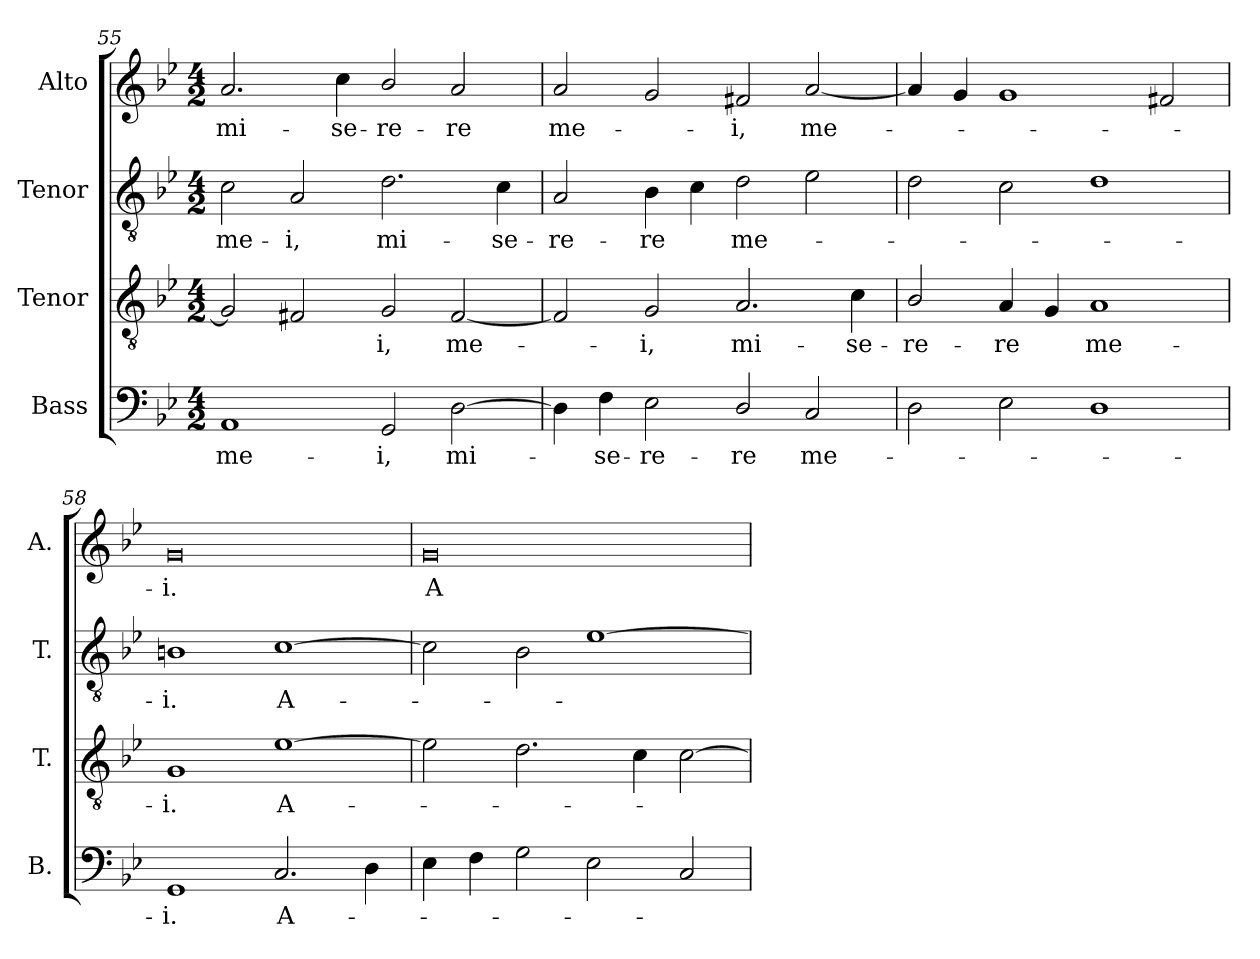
**kern	**text	**kern	**text	**kern	**text	**kern	**text
*part4	*part4	*part3	*part3	*part2	*part2	*part1	*part1
*staff4	*staff4	*staff3	*staff3	*staff2	*staff2	*staff1	*staff1
*I"Bass	*	*I"Tenor	*	*I"Tenor	*	*I"Alto	*
*I'B.	*	*I'T.	*	*I'T.	*	*I'A.	*
*clefF4	*	*clefGv2	*	*clefGv2	*	*clefG2	*
*	*	*ITrd7c12	*	*ITrd7c12	*	*	*
*k[b-e-]	*	*k[b-e-]	*	*k[b-e-]	*	*k[b-e-]	*
*B-:	*	*B-:	*	*B-:	*	*B-:	*
*M4/2	*	*M4/2	*	*M4/2	*	*M4/2	*
=55	=55	=55	=55	=55	=55	=55	=55
!	!LO:LY:b:color=#000000	!	!	!	!	!	!
!	!	!	!	!	!LO:LY:b:color=#000000	!	!
!	!	!	!	!	!	!	!LO:LY:b:color=#000000
1AAi	me-	2GGi/]	.	2Ci\	me-	2.ai/	mi-
!	!	!	!	!	!LO:LY:b:color=#000000	!	!
.	.	2FF#Xi/	.	2AAi/	-i,	.	.
!	!	!	!	!	!	!	!LO:LY:b:color=#000000
.	.	.	.	.	.	4cci\	-se-
!	!LO:LY:b:color=#000000	!	!	!	!	!	!
!	!	!	!LO:LY:b:color=#000000	!	!	!	!
!	!	!	!	!	!LO:LY:b:color=#000000	!	!
!	!	!	!	!	!	!	!LO:LY:b:color=#000000
2GGi/	-i,	2GGi/	-i,	2.Di\	mi-	2b-i/	-re-
!	!LO:LY:b:color=#000000	!	!	!	!	!	!
!	!	!	!LO:LY:b:color=#000000	!	!	!	!
!	!	!	!	!	!	!	!LO:LY:b:color=#000000
[2Di\	mi-	[2FF#i/	me-	.	.	2ai/	-re
!	!	!	!	!	!LO:LY:b:color=#000000	!	!
.	.	.	.	4Ci\	-se-	.	.
!!LO:LB:g=z
=56	=56	=56	=56	=56	=56	=56	=56
!	!	!	!	!	!LO:LY:b:color=#000000	!	!
!	!	!	!	!	!	!	!LO:LY:b:color=#000000
4Di\]	.	2FF#i/]	.	2AAi/	-re-	2ai/	me-
!	!LO:LY:b:color=#000000	!	!	!	!	!	!
4Fi\	-se-	.	.	.	.	.	.
!	!LO:LY:b:color=#000000	!	!	!	!	!	!
!	!	!	!LO:LY:b:color=#000000	!	!	!	!
!	!	!	!	!	!LO:LY:b:color=#000000	!	!
2E-i\	-re-	2GGi/	-i,	4BB-i\	-re	2gi/	.
.	.	.	.	4Ci\	.	.	.
!	!LO:LY:b:color=#000000	!	!	!	!	!	!
!	!	!	!LO:LY:b:color=#000000	!	!	!	!
!	!	!	!	!	!LO:LY:b:color=#000000	!	!
!	!	!	!	!	!	!	!LO:LY:b:color=#000000
2Di/	-re	2.AAi/	mi-	2Di\	me-	2f#Xi/	-i,
!	!LO:LY:b:color=#000000	!	!	!	!	!	!
!	!	!	!	!	!	!	!LO:LY:b:color=#000000
2Ci/	me-	.	.	2E-i\	.	[2ai/	me-
!	!	!	!LO:LY:b:color=#000000	!	!	!	!
.	.	4Ci\	-se-	.	.	.	.
=57	=57	=57	=57	=57	=57	=57	=57
!	!	!	!LO:LY:b:color=#000000	!	!	!	!
2Di\	.	2BB-i/	-re-	2Di\	.	4ai/]	.
.	.	.	.	.	.	4gi/	.
!	!	!	!LO:LY:b:color=#000000	!	!	!	!
2E-i\	.	4AAi/	-re	2Ci\	.	1gi	.
.	.	4GGi/	.	.	.	.	.
!	!	!	!LO:LY:b:color=#000000	!	!	!	!
1Di	.	1AAi	me-	1Di	.	.	.
.	.	.	.	.	.	2f#Xi/	.
=58	=58	=58	=58	=58	=58	=58	=58
!	!LO:LY:b:color=#000000	!	!	!	!	!	!
!	!	!	!LO:LY:b:color=#000000	!	!	!	!
!	!	!	!	!	!LO:LY:b:color=#000000	!	!
!	!	!	!	!	!	!	!LO:LY:b:color=#000000
1GGi	-i.	1GGi	-i.	1BBni	-i.	0gi	-i.
!	!LO:LY:b:color=#000000	!	!	!	!	!	!
!	!	!	!LO:LY:b:color=#000000	!	!	!	!
!	!	!	!	!	!LO:LY:b:color=#000000	!	!
2.Ci/	A-	[1E-i	A-	[1Ci	A-	.	.
4Di\	.	.	.	.	.	.	.
=59	=59	=59	=59	=59	=59	=59	=59
!	!	!	!	!	!	!	!LO:LY:b:color=#000000
4E-i\	.	2E-i\]	.	2Ci\]	.	0gi	A-
4Fi\	.	.	.	.	.	.	.
2Gi\	.	2.Di\	.	2BB-i\	.	.	.
2E-i\	.	.	.	[1E-i	.	.	.
.	.	4Ci\	.	.	.	.	.
2Ci/	.	[2Ci\	.	.	.	.	.
=	=	=	=	=	=	=	=
*-	*-	*-	*-	*-	*-	*-	*-
